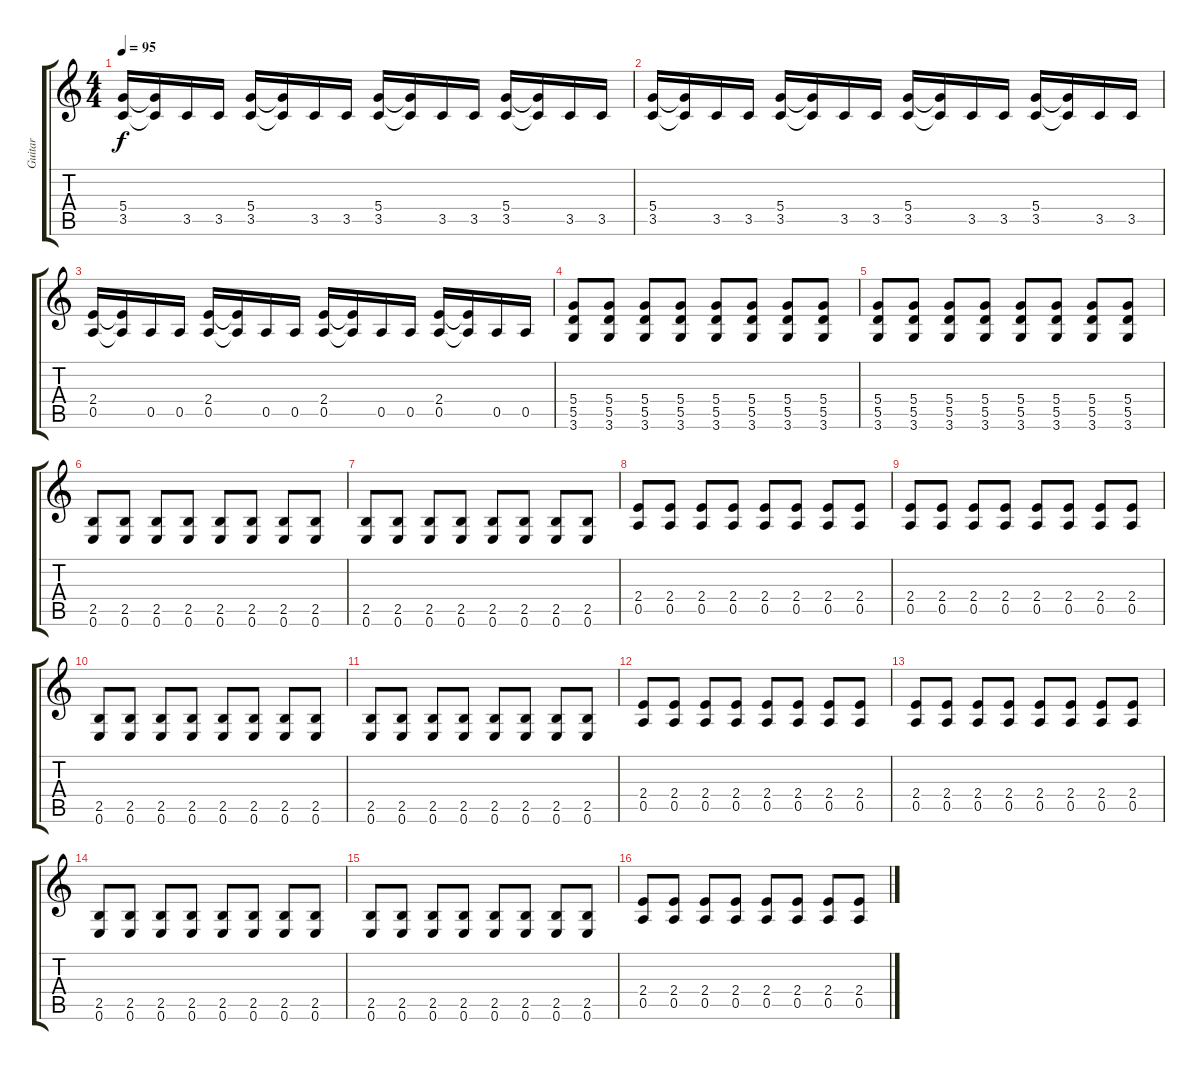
\track ("Guitar" "Guitar") {instrument distortionguitar}
\staff {score tabs}
\tuning (E4 B3 G3 D3 A2 E2) {hide}
\ts (4 4)
\tempo 95
\clef g2
\ks c
(5.4 3.5).16{dy f} (5.4{t} 3.5{t}).16 3.5.16 3.5.16 (5.4 3.5).16 (5.4{t} 3.5{t}).16 3.5.16 3.5.16 (5.4 3.5).16 (5.4{t} 3.5{t}).16 3.5.16 3.5.16 (5.4 3.5).16 (5.4{t} 3.5{t}).16 3.5.16 3.5.16 |
(5.4 3.5).16 (5.4{t} 3.5{t}).16 3.5.16 3.5.16 (5.4 3.5).16 (5.4{t} 3.5{t}).16 3.5.16 3.5.16 (5.4 3.5).16 (5.4{t} 3.5{t}).16 3.5.16 3.5.16 (5.4 3.5).16 (5.4{t} 3.5{t}).16 3.5.16 3.5.16 |
(2.4 0.5).16 (2.4{t} 0.5{t}).16 0.5.16 0.5.16 (2.4 0.5).16 (2.4{t} 0.5{t}).16 0.5.16 0.5.16 (2.4 0.5).16 (2.4{t} 0.5{t}).16 0.5.16 0.5.16 (2.4 0.5).16 (2.4{t} 0.5{t}).16 0.5.16 0.5.16 |
(5.4 5.5 3.6).8 (5.4 5.5 3.6).8 (5.4 5.5 3.6).8 (5.4 5.5 3.6).8 (5.4 5.5 3.6).8 (5.4 5.5 3.6).8 (5.4 5.5 3.6).8 (5.4 5.5 3.6).8 |
(5.4 5.5 3.6).8 (5.4 5.5 3.6).8 (5.4 5.5 3.6).8 (5.4 5.5 3.6).8 (5.4 5.5 3.6).8 (5.4 5.5 3.6).8 (5.4 5.5 3.6).8 (5.4 5.5 3.6).8 |
(2.5 0.6).8 (2.5 0.6).8 (2.5 0.6).8 (2.5 0.6).8 (2.5 0.6).8 (2.5 0.6).8 (2.5 0.6).8 (2.5 0.6).8 |
(2.5 0.6).8 (2.5 0.6).8 (2.5 0.6).8 (2.5 0.6).8 (2.5 0.6).8 (2.5 0.6).8 (2.5 0.6).8 (2.5 0.6).8 |
(2.4 0.5).8 (2.4 0.5).8 (2.4 0.5).8 (2.4 0.5).8 (2.4 0.5).8 (2.4 0.5).8 (2.4 0.5).8 (2.4 0.5).8 |
(2.4 0.5).8 (2.4 0.5).8 (2.4 0.5).8 (2.4 0.5).8 (2.4 0.5).8 (2.4 0.5).8 (2.4 0.5).8 (2.4 0.5).8 |
(2.5 0.6).8 (2.5 0.6).8 (2.5 0.6).8 (2.5 0.6).8 (2.5 0.6).8 (2.5 0.6).8 (2.5 0.6).8 (2.5 0.6).8 |
(2.5 0.6).8 (2.5 0.6).8 (2.5 0.6).8 (2.5 0.6).8 (2.5 0.6).8 (2.5 0.6).8 (2.5 0.6).8 (2.5 0.6).8 |
(2.4 0.5).8 (2.4 0.5).8 (2.4 0.5).8 (2.4 0.5).8 (2.4 0.5).8 (2.4 0.5).8 (2.4 0.5).8 (2.4 0.5).8 |
(2.4 0.5).8 (2.4 0.5).8 (2.4 0.5).8 (2.4 0.5).8 (2.4 0.5).8 (2.4 0.5).8 (2.4 0.5).8 (2.4 0.5).8 |
(2.5 0.6).8 (2.5 0.6).8 (2.5 0.6).8 (2.5 0.6).8 (2.5 0.6).8 (2.5 0.6).8 (2.5 0.6).8 (2.5 0.6).8 |
(2.5 0.6).8 (2.5 0.6).8 (2.5 0.6).8 (2.5 0.6).8 (2.5 0.6).8 (2.5 0.6).8 (2.5 0.6).8 (2.5 0.6).8 |
(2.4 0.5).8 (2.4 0.5).8 (2.4 0.5).8 (2.4 0.5).8 (2.4 0.5).8 (2.4 0.5).8 (2.4 0.5).8 (2.4 0.5).8
